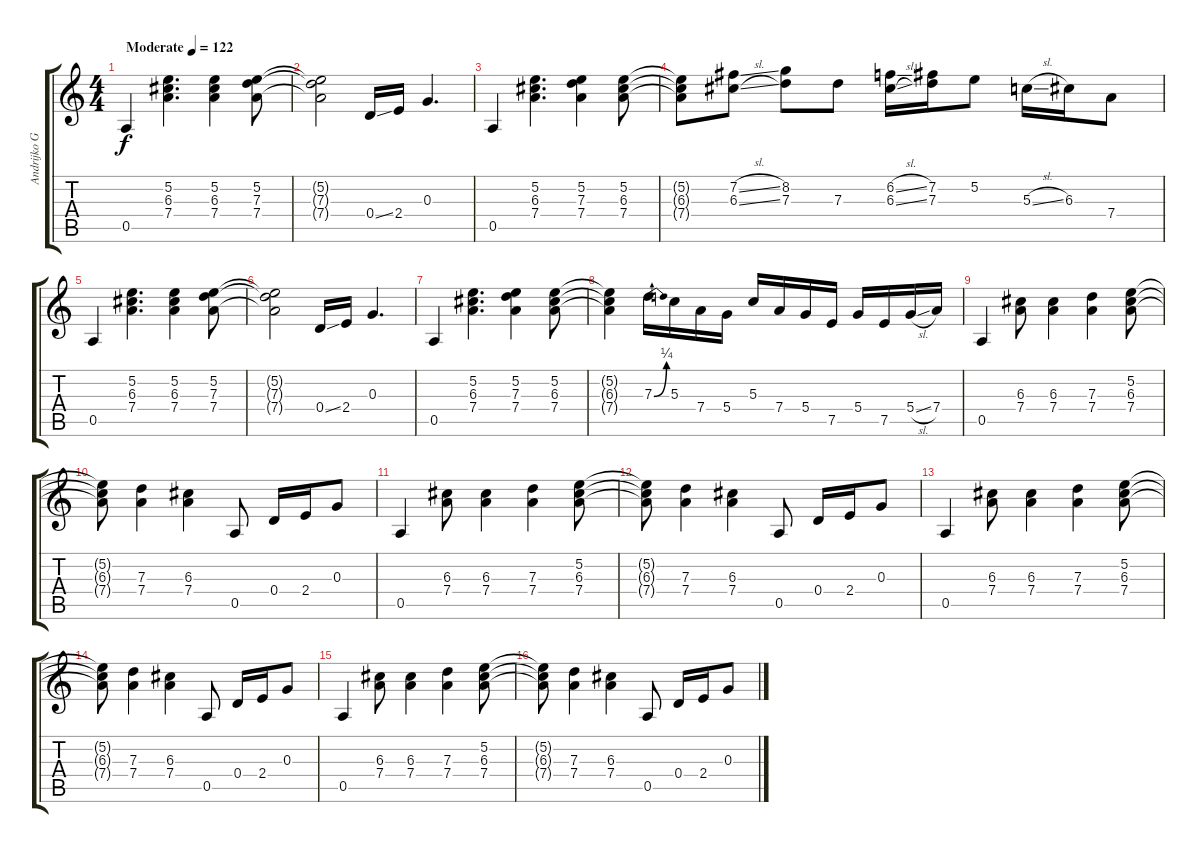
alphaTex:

\track ("Andrijko GUITAR" "Andrijko G") {instrument overdrivenguitar}
\staff {score tabs}
\tuning (E4 B3 G3 D3 A2 E2) {hide}
\ts (4 4)
\tempo (122 "Moderate")
\clef g2
\ks c
0.5.4{dy f instrument overdrivenguitar} (5.2 6.3 7.4).4{d} (5.2 6.3 7.4).4 (5.2 7.3 7.4).8 |
(5.2{t} 7.3{t} 7.4{t}).2 0.4{ss}.16 2.4.16 0.3.4{d} |
0.5.4 (5.2 6.3 7.4).4{d} (5.2 7.3 7.4).4 (5.2 6.3 7.4).8 |
(5.2{t} 6.3{t} 7.4{t}).8 (7.2{sl} 6.3{sl}).8 (8.2 7.3).8 7.3.8 (6.2{sl} 6.3{sl}).16 (7.2 7.3).16 5.2.8 5.3{sl}.16 6.3.16 7.4.8 |
0.5.4 (5.2 6.3 7.4).4{d} (5.2 6.3 7.4).4 (5.2 7.3 7.4).8 |
(5.2{t} 7.3{t} 7.4{t}).2 0.4{ss}.16 2.4.16 0.3.4{d} |
0.5.4 (5.2 6.3 7.4).4{d} (5.2 7.3 7.4).4 (5.2 6.3 7.4).8 |
(5.2{t} 6.3{t} 7.4{t}).4 7.3{be (bend 0 0 60 1)}.16 5.3.16 7.4.16 5.4.16 5.3.16 7.4.16 5.4.16 7.5.16 5.4.16 7.5.16 5.4{sl}.16 7.4.16 |
0.5.4 (6.3 7.4).8 (6.3 7.4).4 (7.3 7.4).4 (5.2 6.3 7.4).8 |
(5.2{t} 6.3{t} 7.4{t}).8 (7.3 7.4).4 (6.3 7.4).4 0.5.8 0.4.16 2.4.16 0.3.8 |
0.5.4 (6.3 7.4).8 (6.3 7.4).4 (7.3 7.4).4 (5.2 6.3 7.4).8 |
(5.2{t} 6.3{t} 7.4{t}).8 (7.3 7.4).4 (6.3 7.4).4 0.5.8 0.4.16 2.4.16 0.3.8 |
0.5.4 (6.3 7.4).8 (6.3 7.4).4 (7.3 7.4).4 (5.2 6.3 7.4).8 |
(5.2{t} 6.3{t} 7.4{t}).8 (7.3 7.4).4 (6.3 7.4).4 0.5.8 0.4.16 2.4.16 0.3.8 |
0.5.4 (6.3 7.4).8 (6.3 7.4).4 (7.3 7.4).4 (5.2 6.3 7.4).8 |
(5.2{t} 6.3{t} 7.4{t}).8 (7.3 7.4).4 (6.3 7.4).4 0.5.8 0.4.16 2.4.16 0.3.8
